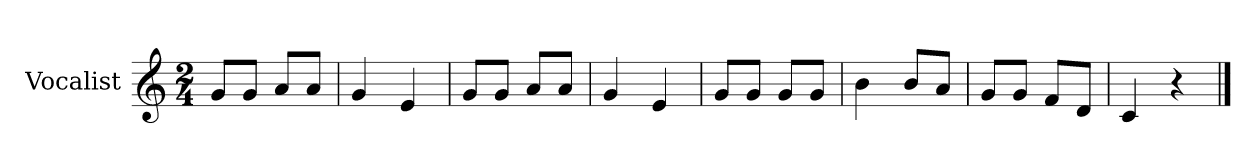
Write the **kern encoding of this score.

**kern
*part1
*staff1
*I"Vocalist
*k[]
*C:
*M2/4
=1
8gL
8gJ
8aL
8aJ
=2
4g
4e
=3
8gL
8gJ
8aL
8aJ
=4
4g
4e
=5
8gL
8gJ
8gL
8gJ
=6
4b
8bL
8aJ
=7
8gL
8gJ
8fL
8dJ
=8
4c
4r
==
*-
